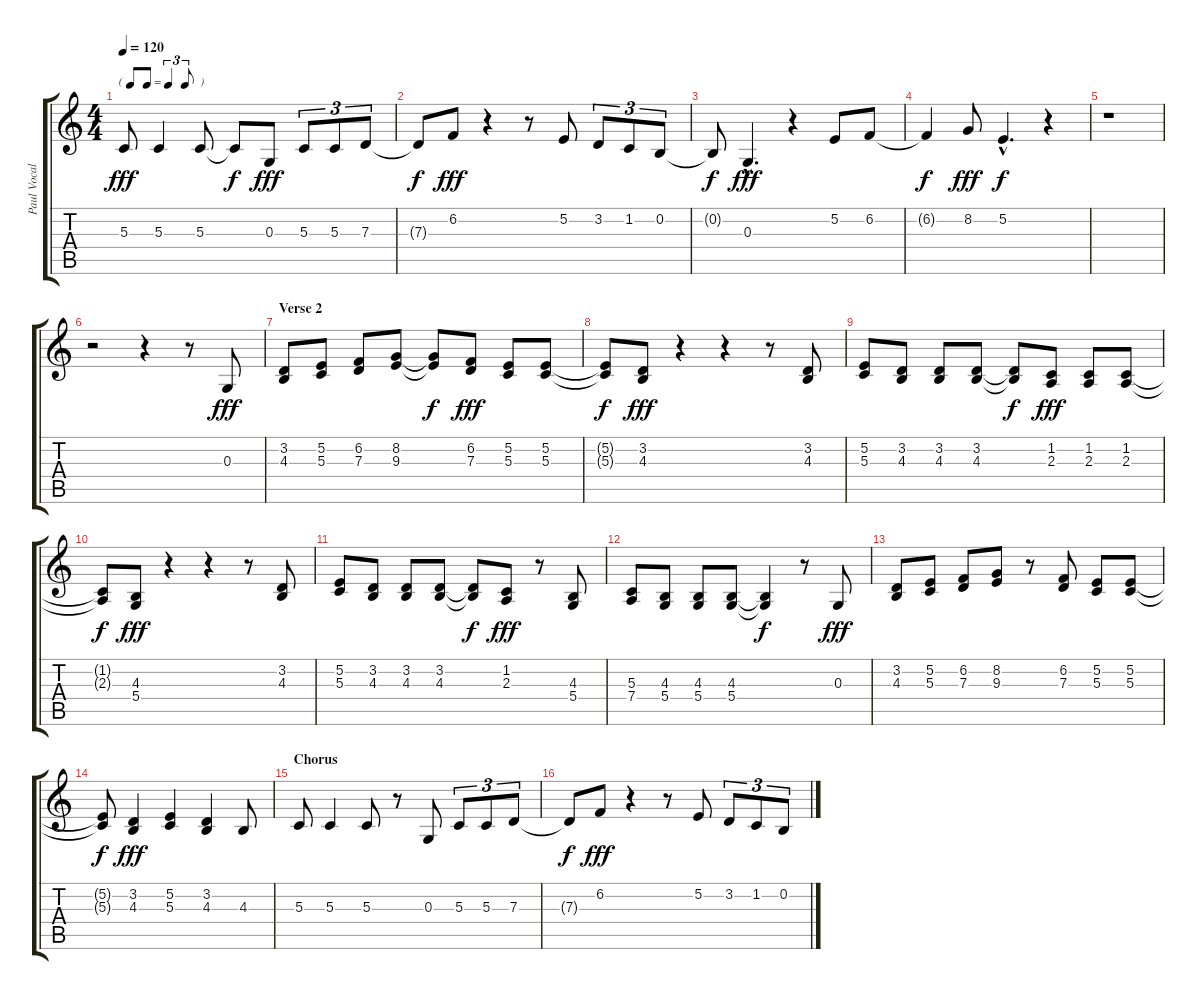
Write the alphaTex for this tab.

\track ("Paul Vocals" "Paul Vocal") {instrument clarinet}
\staff {score tabs}
\tuning (E4 B3 G3 D3 A2 E2) {hide}
\ts (4 4)
\tf triplet8th
\tempo 120
\clef g2
\ks c
5.3.8{dy fff} 5.3.4 5.3.8 5.3{t}.8{dy f} 0.3.8{dy fff} 5.3.8{tu (3 2)} 5.3.8{tu (3 2)} 7.3.8{tu (3 2)} |
7.3{t}.8{dy f} 6.2.8{dy fff} r.4 r.8 5.2.8 3.2.8{tu (3 2)} 1.2.8{tu (3 2)} 0.2.8{tu (3 2)} |
0.2{t}.8{dy f} 0.3{hac}.4{d dy fff} r.4 5.2.8 6.2.8 |
6.2{t}.4{dy f} 8.2.8{dy fff} 5.2{hac}.4{d dy f} r.4 |
r.1 |
r.2 r.4 r.8 0.3.8{dy fff} |
\section ("" "Verse 2")
(3.2 4.3).8 (5.2 5.3).8 (6.2 7.3).8 (8.2 9.3).8 (8.2{t} 9.3{t}).8{dy f} (6.2 7.3).8{dy fff} (5.2 5.3).8 (5.2 5.3).8 |
(5.2{t} 5.3{t}).8{dy f} (3.2 4.3).8{dy fff} r.4 r.4 r.8 (3.2 4.3).8 |
(5.2 5.3).8 (3.2 4.3).8 (3.2 4.3).8 (3.2 4.3).8 (3.2{t} 4.3{t}).8{dy f} (1.2 2.3).8{dy fff} (1.2 2.3).8 (1.2 2.3).8 |
(1.2{t} 2.3{t}).8{dy f} (4.3 5.4).8{dy fff} r.4 r.4 r.8 (3.2 4.3).8 |
(5.2 5.3).8 (3.2 4.3).8 (3.2 4.3).8 (3.2 4.3).8 (3.2{t} 4.3{t}).8{dy f} (1.2 2.3).8{dy fff} r.8 (4.3 5.4).8 |
(5.3 7.4).8 (4.3 5.4).8 (4.3 5.4).8 (4.3 5.4).8 (4.3{t} 5.4{t}).4{dy f} r.8 0.3.8{dy fff} |
(3.2 4.3).8 (5.2 5.3).8 (6.2 7.3).8 (8.2 9.3).8 r.8 (6.2 7.3).8 (5.2 5.3).8 (5.2 5.3).8 |
(5.2{t} 5.3{t}).8{dy f} (3.2 4.3).4{dy fff} (5.2 5.3).4 (3.2 4.3).4 4.3.8 |
\section ("" "Chorus")
5.3.8 5.3.4 5.3.8 r.8 0.3.8 5.3.8{tu (3 2)} 5.3.8{tu (3 2)} 7.3.8{tu (3 2)} |
7.3{t}.8{dy f} 6.2.8{dy fff} r.4 r.8 5.2.8 3.2.8{tu (3 2)} 1.2.8{tu (3 2)} 0.2.8{tu (3 2)}
